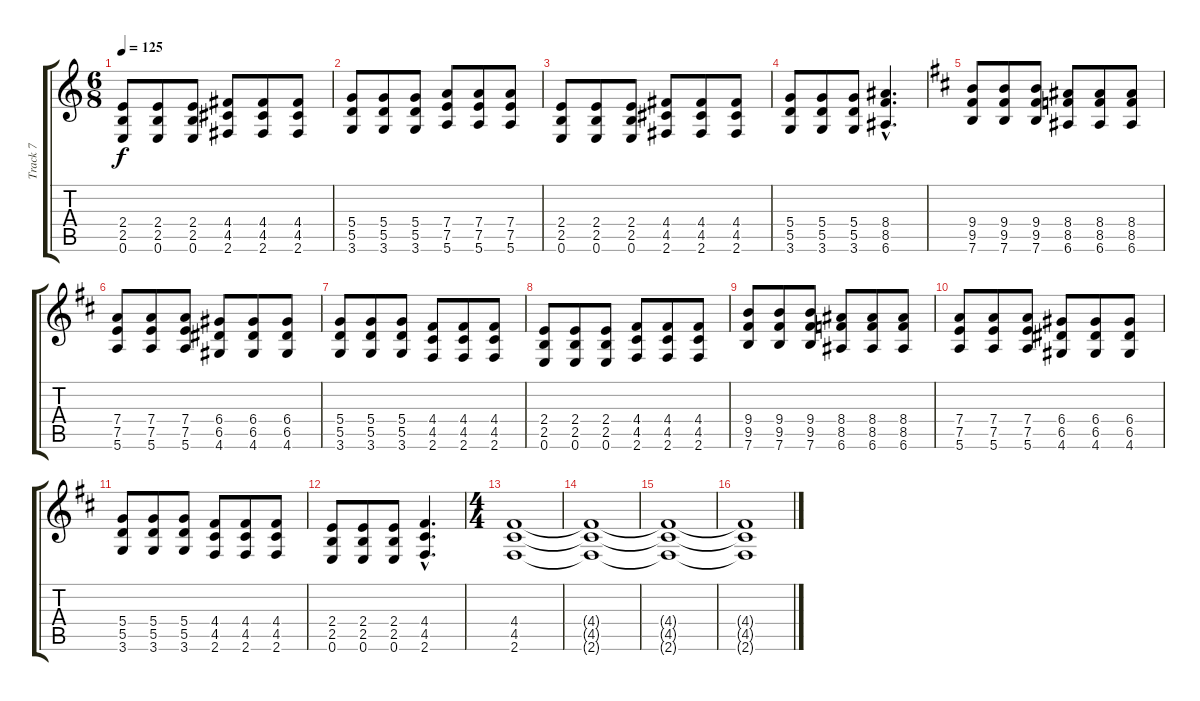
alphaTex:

\track ("Track 7" "Track 7") {instrument overdrivenguitar}
\staff {score tabs}
\tuning (E4 B3 G3 D3 A2 E2) {hide}
\ts (6 8)
\tempo 125
\clef g2
\ks c
(2.4 2.5 0.6).8{dy f} (2.4 2.5 0.6).8 (2.4 2.5 0.6).8 (4.4 4.5 2.6).8 (4.4 4.5 2.6).8 (4.4 4.5 2.6).8 |
(5.4 5.5 3.6).8 (5.4 5.5 3.6).8 (5.4 5.5 3.6).8 (7.4 7.5 5.6).8 (7.4 7.5 5.6).8 (7.4 7.5 5.6).8 |
(2.4 2.5 0.6).8 (2.4 2.5 0.6).8 (2.4 2.5 0.6).8 (4.4 4.5 2.6).8 (4.4 4.5 2.6).8 (4.4 4.5 2.6).8 |
(5.4 5.5 3.6).8 (5.4 5.5 3.6).8 (5.4 5.5 3.6).8 (8.4{hac} 8.5{hac} 6.6{hac}).4{d} |
\ks d
(9.4 9.5 7.6).8 (9.4 9.5 7.6).8 (9.4 9.5 7.6).8 (8.4 8.5 6.6).8 (8.4 8.5 6.6).8 (8.4 8.5 6.6).8 |
(7.4 7.5 5.6).8 (7.4 7.5 5.6).8 (7.4 7.5 5.6).8 (6.4 6.5 4.6).8 (6.4 6.5 4.6).8 (6.4 6.5 4.6).8 |
(5.4 5.5 3.6).8 (5.4 5.5 3.6).8 (5.4 5.5 3.6).8 (4.4 4.5 2.6).8 (4.4 4.5 2.6).8 (4.4 4.5 2.6).8 |
(2.4 2.5 0.6).8 (2.4 2.5 0.6).8 (2.4 2.5 0.6).8 (4.4 4.5 2.6).8 (4.4 4.5 2.6).8 (4.4 4.5 2.6).8 |
(9.4 9.5 7.6).8 (9.4 9.5 7.6).8 (9.4 9.5 7.6).8 (8.4 8.5 6.6).8 (8.4 8.5 6.6).8 (8.4 8.5 6.6).8 |
(7.4 7.5 5.6).8 (7.4 7.5 5.6).8 (7.4 7.5 5.6).8 (6.4 6.5 4.6).8 (6.4 6.5 4.6).8 (6.4 6.5 4.6).8 |
(5.4 5.5 3.6).8 (5.4 5.5 3.6).8 (5.4 5.5 3.6).8 (4.4 4.5 2.6).8 (4.4 4.5 2.6).8 (4.4 4.5 2.6).8 |
(2.4 2.5 0.6).8 (2.4 2.5 0.6).8 (2.4 2.5 0.6).8 (4.4{hac} 4.5{hac} 2.6{hac}).4{d} |
\ts (4 4)
(4.4 4.5 2.6).1{volume 0} |
(4.4{t} 4.5{t} 2.6{t}).1 |
(4.4{t} 4.5{t} 2.6{t}).1 |
(4.4{t} 4.5{t} 2.6{t}).1
